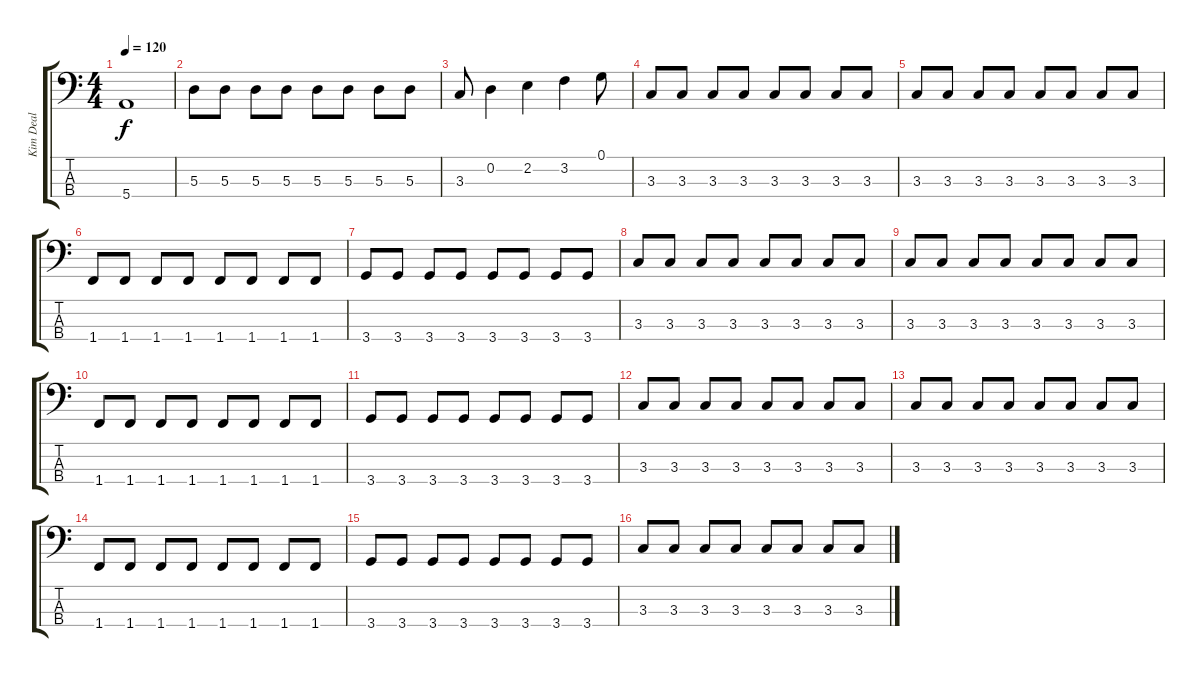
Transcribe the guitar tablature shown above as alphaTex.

\track ("Kim Deal" "Kim Deal") {instrument electricbasspick}
\staff {score tabs}
\tuning (G2 D2 A1 E1) {hide}
\ts (4 4)
\tempo 120
\clef f4
\ks c
5.4.1{dy f} |
5.3.8 5.3.8 5.3.8 5.3.8 5.3.8 5.3.8 5.3.8 5.3.8 |
3.3.8 0.2.4 2.2.4 3.2.4 0.1.8 |
\section ("" "")
3.3.8 3.3.8 3.3.8 3.3.8 3.3.8 3.3.8 3.3.8 3.3.8 |
3.3.8 3.3.8 3.3.8 3.3.8 3.3.8 3.3.8 3.3.8 3.3.8 |
1.4.8 1.4.8 1.4.8 1.4.8 1.4.8 1.4.8 1.4.8 1.4.8 |
3.4.8 3.4.8 3.4.8 3.4.8 3.4.8 3.4.8 3.4.8 3.4.8 |
3.3.8 3.3.8 3.3.8 3.3.8 3.3.8 3.3.8 3.3.8 3.3.8 |
3.3.8 3.3.8 3.3.8 3.3.8 3.3.8 3.3.8 3.3.8 3.3.8 |
1.4.8 1.4.8 1.4.8 1.4.8 1.4.8 1.4.8 1.4.8 1.4.8 |
3.4.8 3.4.8 3.4.8 3.4.8 3.4.8 3.4.8 3.4.8 3.4.8 |
3.3.8 3.3.8 3.3.8 3.3.8 3.3.8 3.3.8 3.3.8 3.3.8 |
3.3.8 3.3.8 3.3.8 3.3.8 3.3.8 3.3.8 3.3.8 3.3.8 |
1.4.8 1.4.8 1.4.8 1.4.8 1.4.8 1.4.8 1.4.8 1.4.8 |
3.4.8 3.4.8 3.4.8 3.4.8 3.4.8 3.4.8 3.4.8 3.4.8 |
3.3.8 3.3.8 3.3.8 3.3.8 3.3.8 3.3.8 3.3.8 3.3.8
